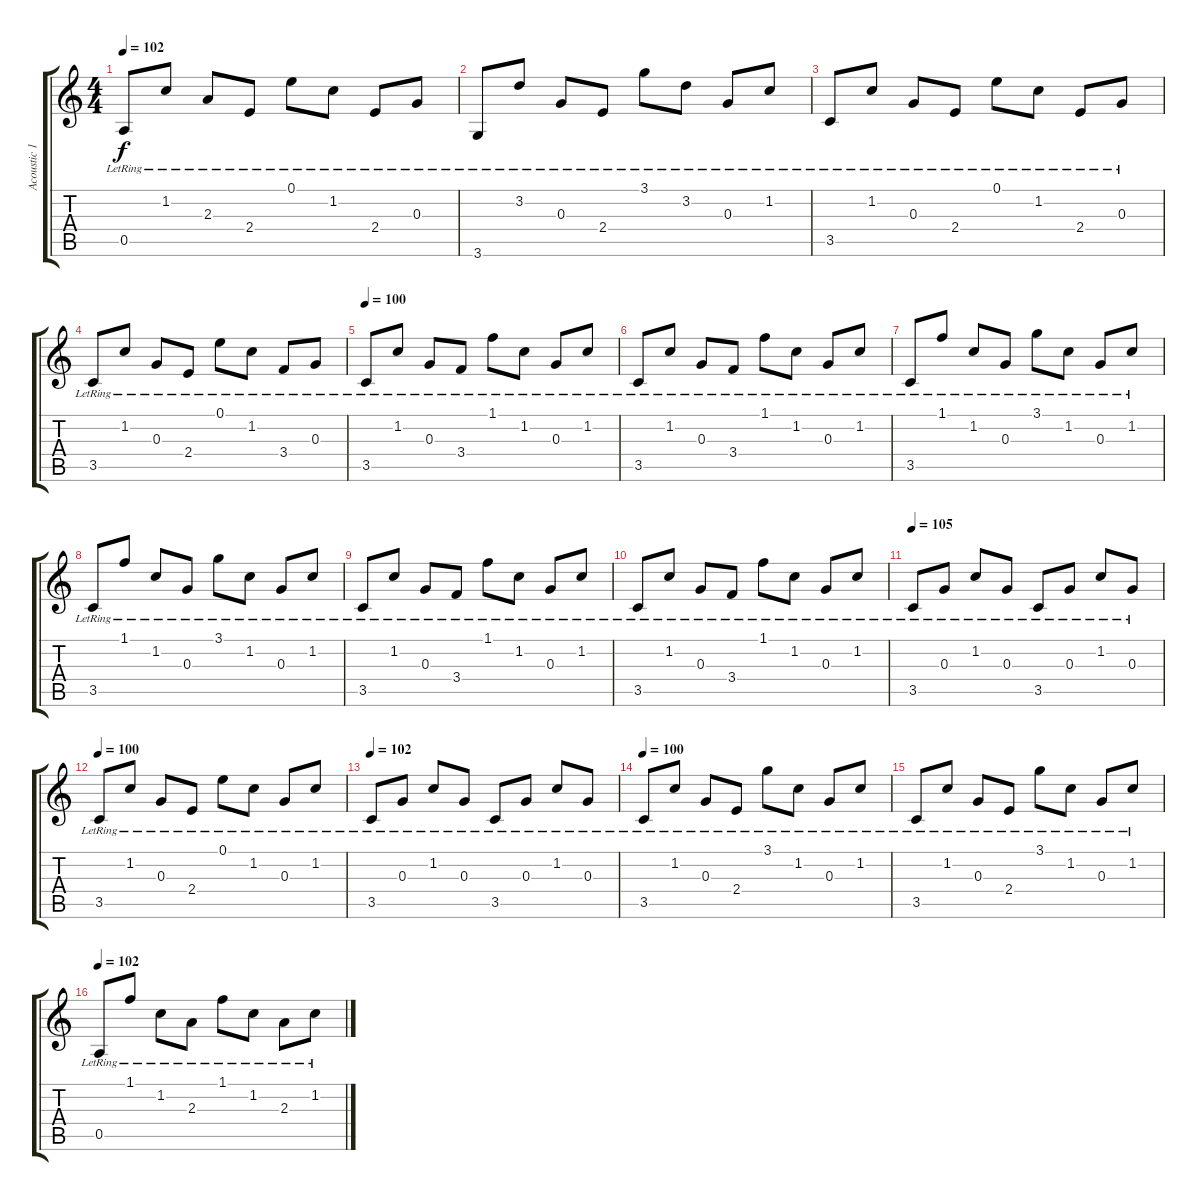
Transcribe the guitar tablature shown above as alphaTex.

\track ("Acoustic 12 string Rythym" "Acoustic 1") {instrument acousticguitarsteel}
\staff {score tabs}
\tuning (E4 B3 G3 D3 A2 E2) {hide}
\ts (4 4)
\tempo 102
\clef g2
\ks c
0.5{lr}.8{dy f} 1.2{lr}.8 2.3{lr}.8 2.4{lr}.8 0.1{lr}.8 1.2{lr}.8 2.4{lr}.8 0.3{lr}.8 |
3.6{lr}.8 3.2{lr}.8 0.3{lr}.8 2.4{lr}.8 3.1{lr}.8 3.2{lr}.8 0.3{lr}.8 1.2{lr}.8 |
3.5{lr}.8 1.2{lr}.8 0.3{lr}.8 2.4{lr}.8 0.1{lr}.8 1.2{lr}.8 2.4{lr}.8 0.3{lr}.8 |
3.5{lr}.8 1.2{lr}.8 0.3{lr}.8 2.4{lr}.8 0.1{lr}.8 1.2{lr}.8 3.4{lr}.8 0.3{lr}.8 |
\tempo 100
3.5{lr}.8 1.2{lr}.8 0.3{lr}.8 3.4{lr}.8 1.1{lr}.8 1.2{lr}.8 0.3{lr}.8 1.2{lr}.8 |
3.5{lr}.8 1.2{lr}.8 0.3{lr}.8 3.4{lr}.8 1.1{lr}.8 1.2{lr}.8 0.3{lr}.8 1.2{lr}.8 |
3.5{lr}.8 1.1{lr}.8 1.2{lr}.8 0.3{lr}.8 3.1{lr}.8 1.2{lr}.8 0.3{lr}.8 1.2{lr}.8 |
3.5{lr}.8 1.1{lr}.8 1.2{lr}.8 0.3{lr}.8 3.1{lr}.8 1.2{lr}.8 0.3{lr}.8 1.2{lr}.8 |
3.5{lr}.8 1.2{lr}.8 0.3{lr}.8 3.4{lr}.8 1.1{lr}.8 1.2{lr}.8 0.3{lr}.8 1.2{lr}.8 |
3.5{lr}.8 1.2{lr}.8 0.3{lr}.8 3.4{lr}.8 1.1{lr}.8 1.2{lr}.8 0.3{lr}.8 1.2{lr}.8 |
\tempo 105
3.5{lr}.8 0.3{lr}.8 1.2{lr}.8 0.3{lr}.8 3.5{lr}.8 0.3{lr}.8 1.2{lr}.8 0.3{lr}.8 |
\tempo 100
3.5{lr}.8 1.2{lr}.8 0.3{lr}.8 2.4{lr}.8 0.1{lr}.8 1.2{lr}.8 0.3{lr}.8 1.2{lr}.8 |
\tempo 102
3.5{lr}.8 0.3{lr}.8 1.2{lr}.8 0.3{lr}.8 3.5{lr}.8 0.3{lr}.8 1.2{lr}.8 0.3{lr}.8 |
\tempo 100
3.5{lr}.8 1.2{lr}.8 0.3{lr}.8 2.4{lr}.8 3.1{lr}.8 1.2{lr}.8 0.3{lr}.8 1.2{lr}.8 |
3.5{lr}.8 1.2{lr}.8 0.3{lr}.8 2.4{lr}.8 3.1{lr}.8 1.2{lr}.8 0.3{lr}.8 1.2{lr}.8 |
\tempo 102
0.5{lr}.8 1.1{lr}.8 1.2{lr}.8 2.3{lr}.8 1.1{lr}.8 1.2{lr}.8 2.3{lr}.8 1.2{lr}.8
